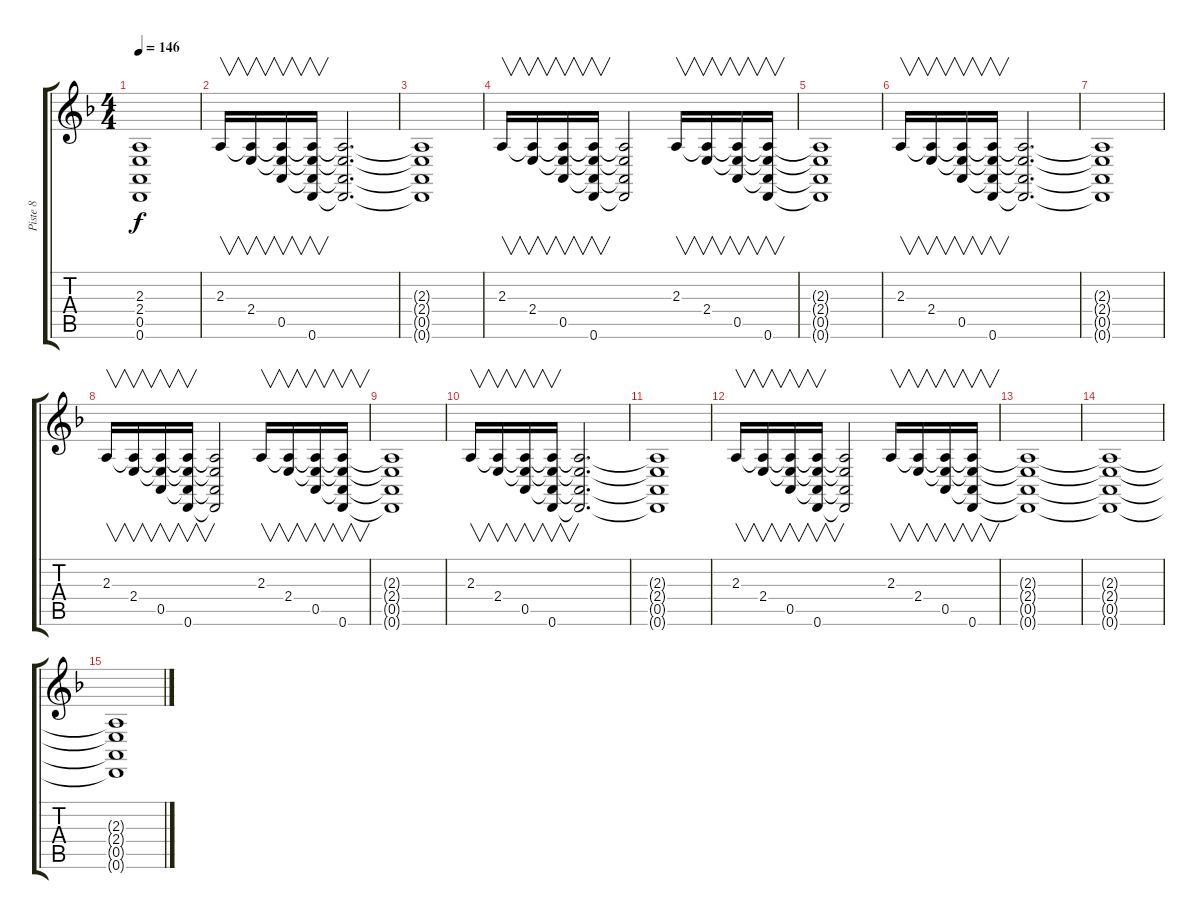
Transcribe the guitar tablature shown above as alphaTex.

\track ("Piste 8" "Piste 8") {instrument oboe}
\staff {score tabs}
\tuning (E4 B3 G3 D3 A2 D2) {hide}
\ts (4 4)
\tempo 146
\clef g2
\ks f
(2.3{t} 2.4{t} 0.5{t} 0.6{t}).1{dy f} |
2.3.16{v} (2.3{t} 2.4).16{v} (2.3{t} 2.4{t} 0.5).16{v} (2.3{t} 2.4{t} 0.5{t} 0.6).16{v} (2.3{t} 2.4{t} 0.5{t} 0.6{t}).2{d} |
(2.3{t} 2.4{t} 0.5{t} 0.6{t}).1 |
2.3.16{v} (2.3{t} 2.4).16{v} (2.3{t} 2.4{t} 0.5).16{v} (2.3{t} 2.4{t} 0.5{t} 0.6).16{v} (2.3{t} 2.4{t} 0.5{t} 0.6{t}).2 2.3.16{v} (2.3{t} 2.4).16{v} (2.3{t} 2.4{t} 0.5).16{v} (2.3{t} 2.4{t} 0.5{t} 0.6).16{v} |
(2.3{t} 2.4{t} 0.5{t} 0.6{t}).1 |
2.3.16{v} (2.3{t} 2.4).16{v} (2.3{t} 2.4{t} 0.5).16{v} (2.3{t} 2.4{t} 0.5{t} 0.6).16{v} (2.3{t} 2.4{t} 0.5{t} 0.6{t}).2{d} |
(2.3{t} 2.4{t} 0.5{t} 0.6{t}).1 |
2.3.16{v} (2.3{t} 2.4).16{v} (2.3{t} 2.4{t} 0.5).16{v} (2.3{t} 2.4{t} 0.5{t} 0.6).16{v} (2.3{t} 2.4{t} 0.5{t} 0.6{t}).2 2.3.16{v} (2.3{t} 2.4).16{v} (2.3{t} 2.4{t} 0.5).16{v} (2.3{t} 2.4{t} 0.5{t} 0.6).16{v} |
(2.3{t} 2.4{t} 0.5{t} 0.6{t}).1 |
2.3.16{v} (2.3{t} 2.4).16{v} (2.3{t} 2.4{t} 0.5).16{v} (2.3{t} 2.4{t} 0.5{t} 0.6).16{v} (2.3{t} 2.4{t} 0.5{t} 0.6{t}).2{d} |
(2.3{t} 2.4{t} 0.5{t} 0.6{t}).1 |
2.3.16{v} (2.3{t} 2.4).16{v} (2.3{t} 2.4{t} 0.5).16{v} (2.3{t} 2.4{t} 0.5{t} 0.6).16{v} (2.3{t} 2.4{t} 0.5{t} 0.6{t}).2 2.3.16{v} (2.3{t} 2.4).16{v} (2.3{t} 2.4{t} 0.5).16{v} (2.3{t} 2.4{t} 0.5{t} 0.6).16{v} |
(2.3{t} 2.4{t} 0.5{t} 0.6{t}).1 |
(2.3{t} 2.4{t} 0.5{t} 0.6{t}).1 |
(2.3{t} 2.4{t} 0.5{t} 0.6{t}).1
